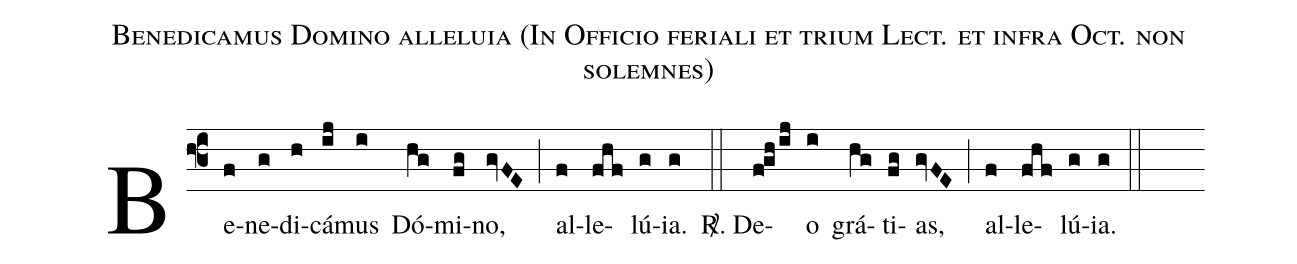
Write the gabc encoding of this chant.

name: Benedicamus Domino alleluia (In Officio feriali et trium Lect. et infra Oct. non solemnes);
%%
(f3)Be(f)ne(g)di(h)cá(ij)mus(i) Dó(hg)mi(fg)no,(gvFE) (;) al(f)le(fhf)lú(g)ia.(g) (::)
<sp>R/</sp>. De(f!gh/ij)o(i) grá(hg)ti(fg)as,(gvFE) (;) al(f)le(fhf)lú(g)ia.(g) (::)
